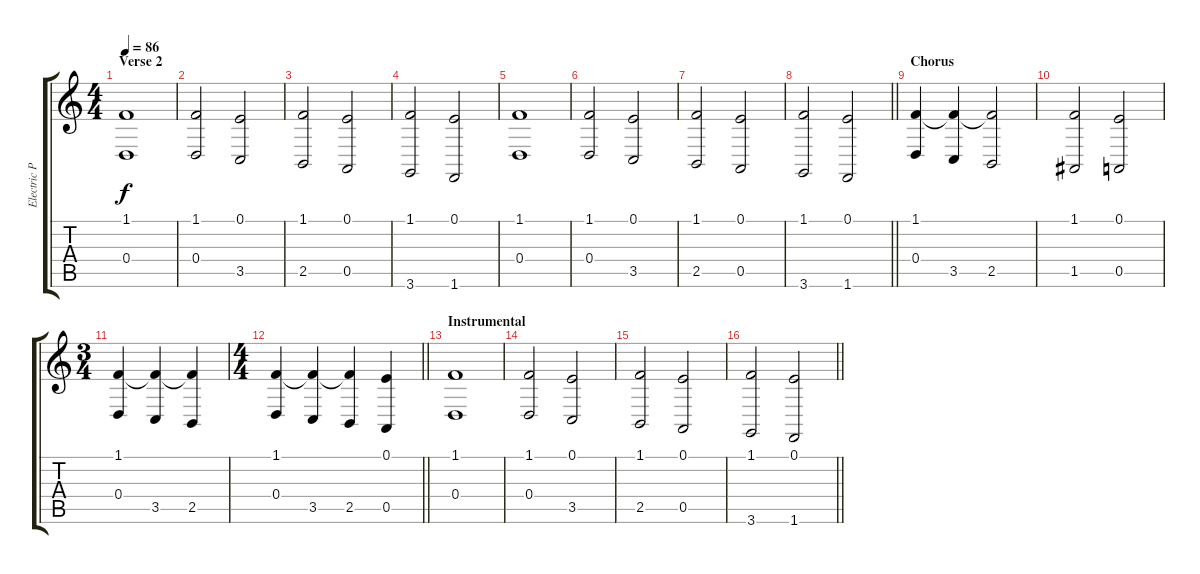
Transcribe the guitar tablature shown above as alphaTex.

\track ("Electric Piano" "Electric P") {instrument electricpiano1}
\staff {score tabs}
\tuning (E4 B3 G3 D3 A2 E2) {hide}
\ts (4 4)
\section ("" "Verse 2")
\tempo 86
\clef g2
\ks c
(1.1 0.4).1{dy f} |
(1.1 0.4).2 (0.1 3.5).2 |
(1.1 2.5).2 (0.1 0.5).2 |
(1.1 3.6).2 (0.1 1.6).2 |
(1.1 0.4).1 |
(1.1 0.4).2 (0.1 3.5).2 |
(1.1 2.5).2 (0.1 0.5).2 |
\barLineRight lightlight
(1.1 3.6).2 (0.1 1.6).2 |
\section ("" "Chorus")
(1.1 0.4).4 (1.1{t} 3.5).4 (1.1{t} 2.5).2 |
(1.1 1.5).2 (0.1 0.5).2 |
\ts (3 4)
(1.1 0.4).4 (1.1{t} 3.5).4 (1.1{t} 2.5).4 |
\ts (4 4)
\barLineRight lightlight
(1.1 0.4).4 (1.1{t} 3.5).4 (1.1{t} 2.5).4 (0.1 0.5).4 |
\section ("" "Instrumental")
(1.1 0.4).1 |
(1.1 0.4).2 (0.1 3.5).2 |
(1.1 2.5).2 (0.1 0.5).2 |
\barLineRight lightlight
(1.1 3.6).2 (0.1 1.6).2
